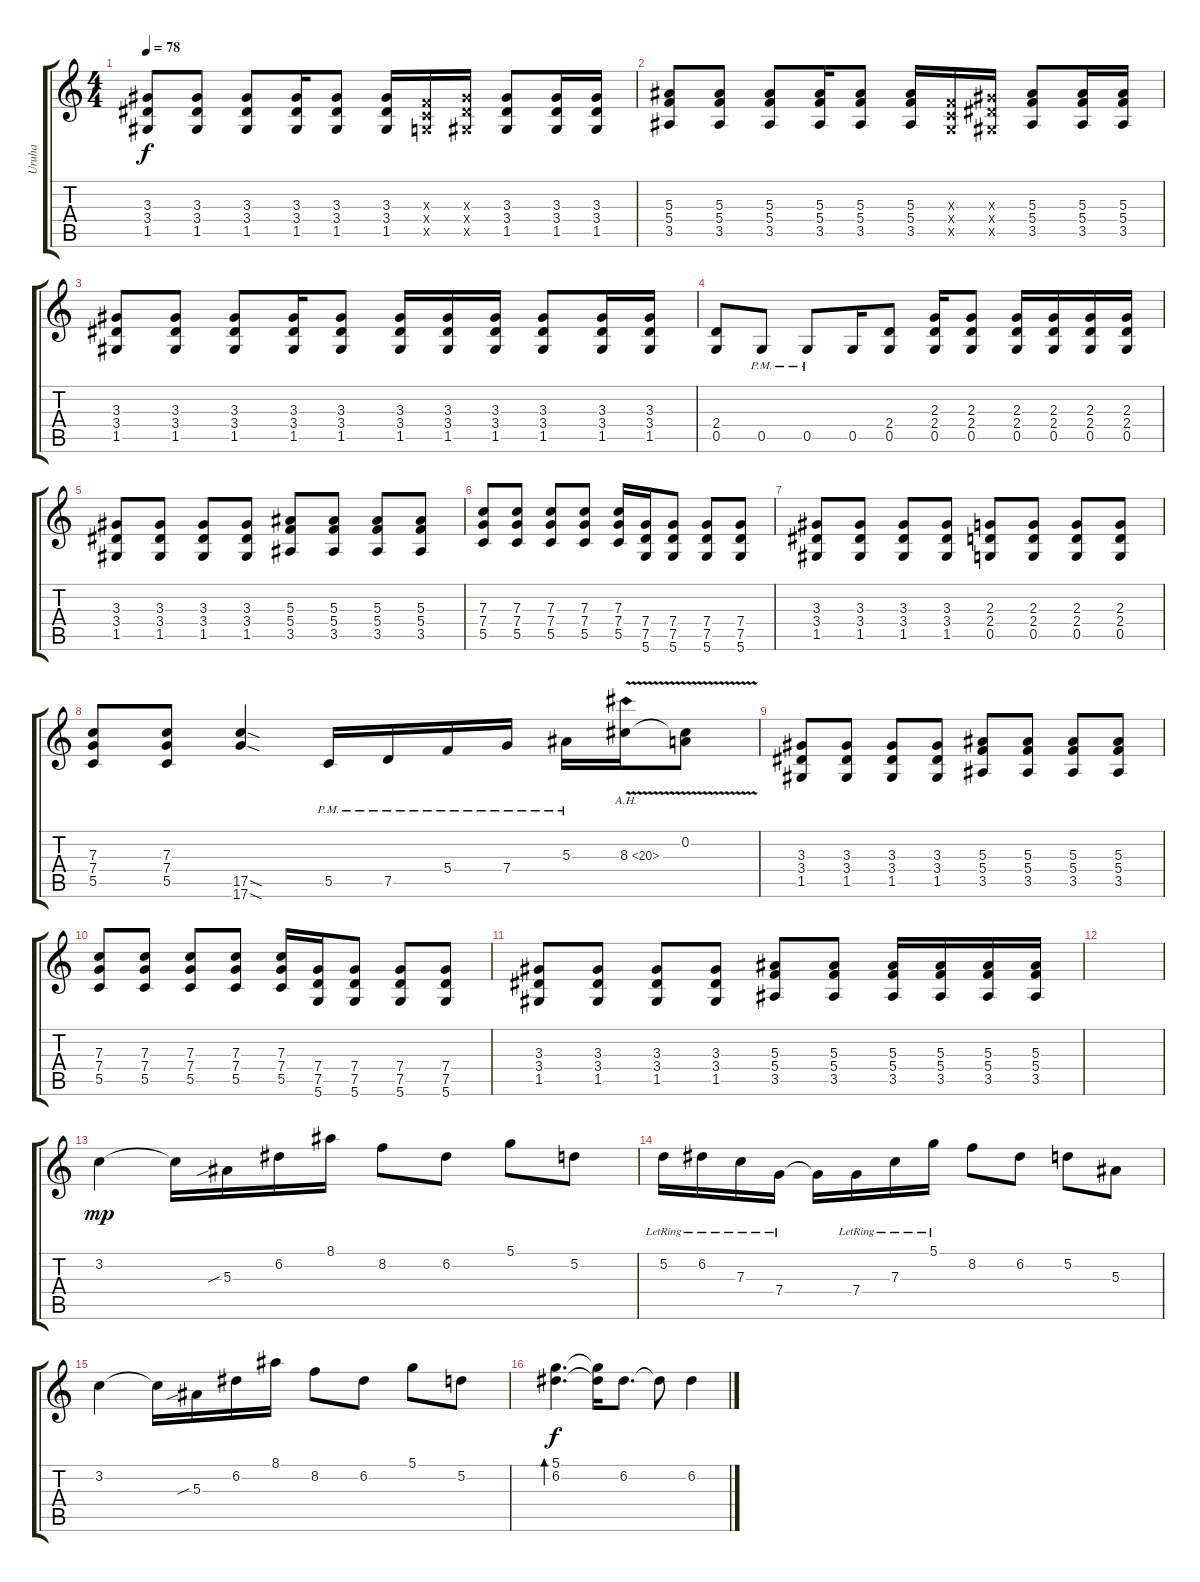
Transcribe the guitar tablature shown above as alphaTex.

\track ("Uruha" "Uruha") {instrument overdrivenguitar}
\staff {score tabs}
\tuning (D4 A3 F3 C3 G2 D2) {hide}
\ts (4 4)
\tempo 78
\clef g2
\ks c
(3.3 3.4 1.5).8{dy f} (3.3 3.4 1.5).8 (3.3 3.4 1.5).8 (3.3 3.4 1.5).16 (3.3 3.4 1.5).8 (3.3 3.4 1.5).16 (0.3{x} 0.4{x} 0.5{x}).16 (3.3{x} 3.4{x} 1.5{x}).16 (3.3 3.4 1.5).8 (3.3 3.4 1.5).16 (3.3 3.4 1.5).16 |
(5.3 5.4 3.5).8 (5.3 5.4 3.5).8 (5.3 5.4 3.5).8 (5.3 5.4 3.5).16 (5.3 5.4 3.5).8 (5.3 5.4 3.5).16 (0.3{x} 0.4{x} 0.5{x}).16 (3.3{x} 3.4{x} 1.5{x}).16 (5.3 5.4 3.5).8 (5.3 5.4 3.5).16 (5.3 5.4 3.5).16 |
(3.3 3.4 1.5).8 (3.3 3.4 1.5).8 (3.3 3.4 1.5).8 (3.3 3.4 1.5).16 (3.3 3.4 1.5).8 (3.3 3.4 1.5).16 (3.3 3.4 1.5).16 (3.3 3.4 1.5).16 (3.3 3.4 1.5).8 (3.3 3.4 1.5).16 (3.3 3.4 1.5).16 |
(2.4 0.5).8 0.5{pm}.8 0.5{pm}.8 0.5.16 (2.4 0.5).8 (2.3 2.4 0.5).16 (2.3 2.4 0.5).8 (2.3 2.4 0.5).16 (2.3 2.4 0.5).16 (2.3 2.4 0.5).16 (2.3 2.4 0.5).16 |
(3.3 3.4 1.5).8 (3.3 3.4 1.5).8 (3.3 3.4 1.5).8 (3.3 3.4 1.5).8 (5.3 5.4 3.5).8 (5.3 5.4 3.5).8 (5.3 5.4 3.5).8 (5.3 5.4 3.5).8 |
(7.3 7.4 5.5).8 (7.3 7.4 5.5).8 (7.3 7.4 5.5).8 (7.3 7.4 5.5).8 (7.3 7.4 5.5).16 (7.4 7.5 5.6).16 (7.4 7.5 5.6).8 (7.4 7.5 5.6).8 (7.4 7.5 5.6).8 |
(3.3 3.4 1.5).8 (3.3 3.4 1.5).8 (3.3 3.4 1.5).8 (3.3 3.4 1.5).8 (2.3 2.4 0.5).8 (2.3 2.4 0.5).8 (2.3 2.4 0.5).8 (2.3 2.4 0.5).8 |
(7.3 7.4 5.5).8 (7.3 7.4 5.5).8 (17.5{sod} 17.6{sod}).4 5.5{pm}.16 7.5{pm}.16 5.4{pm}.16 7.4{pm}.16 5.3{pm}.16 8.3{ah 12 v}.16 (0.2 8.3{t}).8 |
(3.3 3.4 1.5).8 (3.3 3.4 1.5).8 (3.3 3.4 1.5).8 (3.3 3.4 1.5).8 (5.3 5.4 3.5).8 (5.3 5.4 3.5).8 (5.3 5.4 3.5).8 (5.3 5.4 3.5).8 |
(7.3 7.4 5.5).8 (7.3 7.4 5.5).8 (7.3 7.4 5.5).8 (7.3 7.4 5.5).8 (7.3 7.4 5.5).16 (7.4 7.5 5.6).16 (7.4 7.5 5.6).8 (7.4 7.5 5.6).8 (7.4 7.5 5.6).8 |
(3.3 3.4 1.5).8 (3.3 3.4 1.5).8 (3.3 3.4 1.5).8 (3.3 3.4 1.5).8 (5.3 5.4 3.5).8 (5.3 5.4 3.5).8 (5.3 5.4 3.5).16 (5.3 5.4 3.5).16 (5.3 5.4 3.5).16 (5.3 5.4 3.5).16 |
|
3.2.4{dy mp instrument acousticguitarsteel} 3.2{t}.16 5.3{sib}.16 6.2.16 8.1.16 8.2.8 6.2.8 5.1.8 5.2.8 |
5.2{lr}.16 6.2{lr}.16 7.3{lr}.16 7.4{lr}.16 7.4{t}.16 7.4{lr}.16 7.3{lr}.16 5.1{lr}.16 8.2.8 6.2.8 5.2.8 5.3.8 |
3.2.4 3.2{t}.16 5.3{sib}.16 6.2.16 8.1.16 8.2.8 6.2.8 5.1.8 5.2.8 |
(5.1 6.2).4{d bd 240 dy f} (5.1{t} 6.2{t}).16 6.2.8{d} 6.2{t}.8 6.2.4
